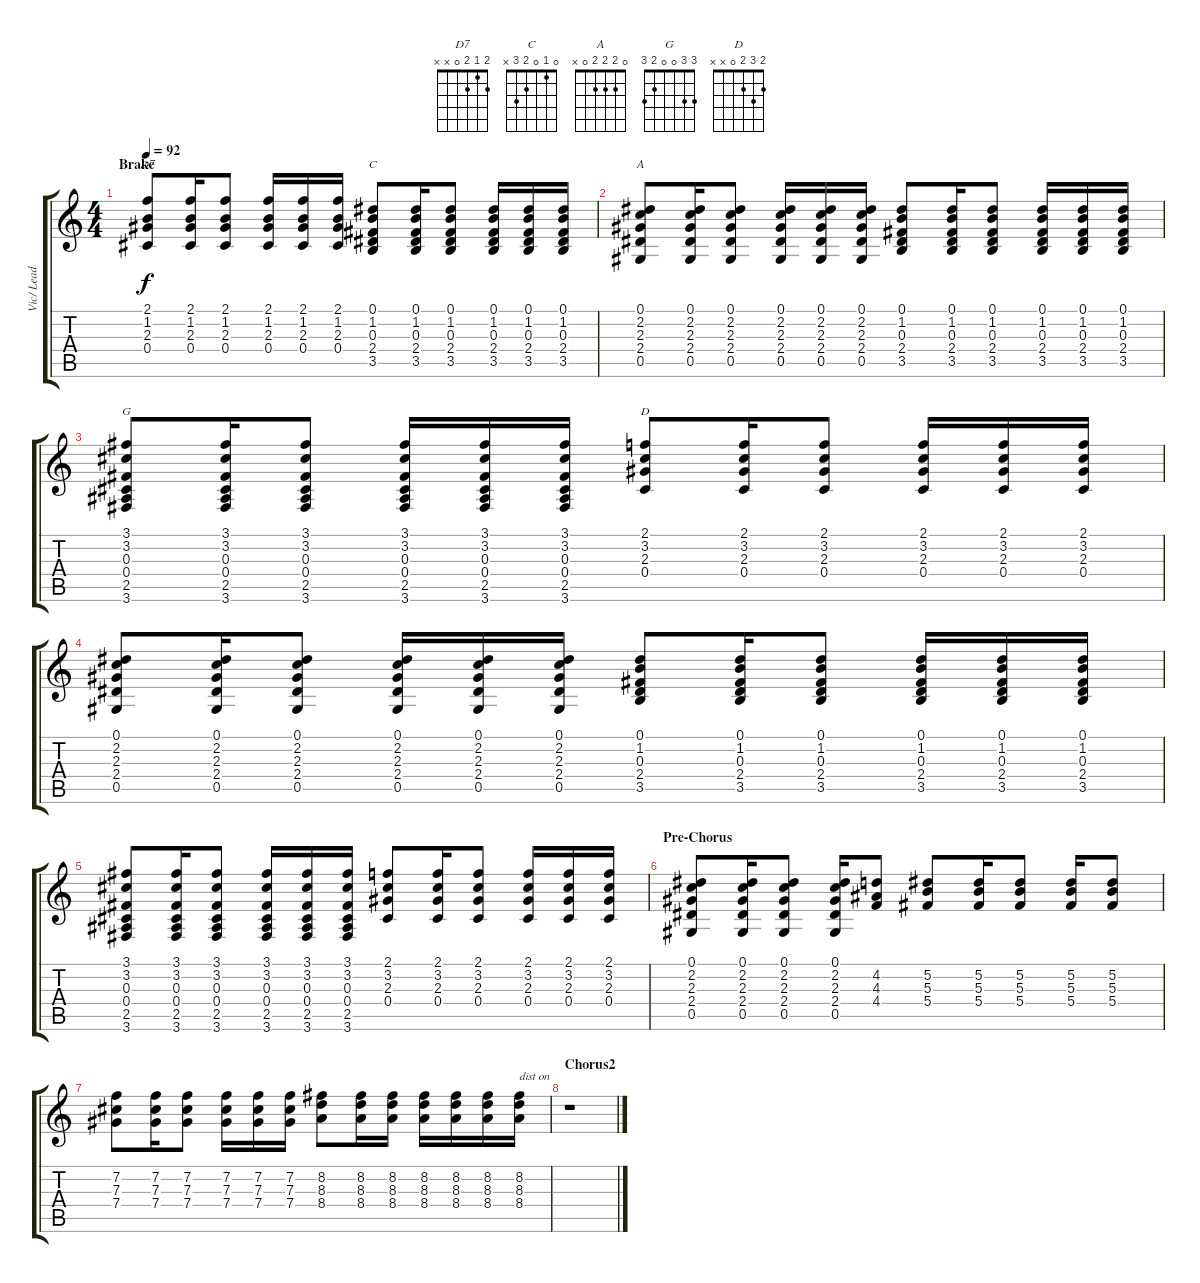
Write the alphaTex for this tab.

\track ("Vic/ Lead" "Vic/ Lead") {instrument acousticguitarsteel}
\staff {score tabs}
\tuning (Eb4 Bb3 Gb3 Db3 Ab2 Eb2) {hide}
\chord ("D7" 2 1 2 0 x x)
\chord ("C" 0 1 0 2 3 x)
\chord ("A" 0 2 2 2 0 x)
\chord ("G" 3 3 0 0 2 3)
\chord ("D" 2 3 2 0 x x)
\ts (4 4)
\section ("" "Brake")
\tempo 92
\clef g2
\ks c
(2.1 1.2 2.3 0.4).8{ch "D7" dy f} (2.1 1.2 2.3 0.4).16 (2.1 1.2 2.3 0.4).8 (2.1 1.2 2.3 0.4).16 (2.1 1.2 2.3 0.4).16 (2.1 1.2 2.3 0.4).16 (0.1 1.2 0.3 2.4 3.5).8{ch "C"} (0.1 1.2 0.3 2.4 3.5).16 (0.1 1.2 0.3 2.4 3.5).8 (0.1 1.2 0.3 2.4 3.5).16 (0.1 1.2 0.3 2.4 3.5).16 (0.1 1.2 0.3 2.4 3.5).16 |
(0.1 2.2 2.3 2.4 0.5).8{ch "A"} (0.1 2.2 2.3 2.4 0.5).16 (0.1 2.2 2.3 2.4 0.5).8 (0.1 2.2 2.3 2.4 0.5).16 (0.1 2.2 2.3 2.4 0.5).16 (0.1 2.2 2.3 2.4 0.5).16 (0.1 1.2 0.3 2.4 3.5).8 (0.1 1.2 0.3 2.4 3.5).16 (0.1 1.2 0.3 2.4 3.5).8 (0.1 1.2 0.3 2.4 3.5).16 (0.1 1.2 0.3 2.4 3.5).16 (0.1 1.2 0.3 2.4 3.5).16 |
(3.1 3.2 0.3 0.4 2.5 3.6).8{ch "G"} (3.1 3.2 0.3 0.4 2.5 3.6).16 (3.1 3.2 0.3 0.4 2.5 3.6).8 (3.1 3.2 0.3 0.4 2.5 3.6).16 (3.1 3.2 0.3 0.4 2.5 3.6).16 (3.1 3.2 0.3 0.4 2.5 3.6).16 (2.1 3.2 2.3 0.4).8{ch "D"} (2.1 3.2 2.3 0.4).16 (2.1 3.2 2.3 0.4).8 (2.1 3.2 2.3 0.4).16 (2.1 3.2 2.3 0.4).16 (2.1 3.2 2.3 0.4).16 |
(0.1 2.2 2.3 2.4 0.5).8 (0.1 2.2 2.3 2.4 0.5).16 (0.1 2.2 2.3 2.4 0.5).8 (0.1 2.2 2.3 2.4 0.5).16 (0.1 2.2 2.3 2.4 0.5).16 (0.1 2.2 2.3 2.4 0.5).16 (0.1 1.2 0.3 2.4 3.5).8 (0.1 1.2 0.3 2.4 3.5).16 (0.1 1.2 0.3 2.4 3.5).8 (0.1 1.2 0.3 2.4 3.5).16 (0.1 1.2 0.3 2.4 3.5).16 (0.1 1.2 0.3 2.4 3.5).16 |
(3.1 3.2 0.3 0.4 2.5 3.6).8 (3.1 3.2 0.3 0.4 2.5 3.6).16 (3.1 3.2 0.3 0.4 2.5 3.6).8 (3.1 3.2 0.3 0.4 2.5 3.6).16 (3.1 3.2 0.3 0.4 2.5 3.6).16 (3.1 3.2 0.3 0.4 2.5 3.6).16 (2.1 3.2 2.3 0.4).8 (2.1 3.2 2.3 0.4).16 (2.1 3.2 2.3 0.4).8 (2.1 3.2 2.3 0.4).16 (2.1 3.2 2.3 0.4).16 (2.1 3.2 2.3 0.4).16 |
\section ("" "Pre-Chorus")
(0.1 2.2 2.3 2.4 0.5).8 (0.1 2.2 2.3 2.4 0.5).16 (0.1 2.2 2.3 2.4 0.5).8 (0.1 2.2 2.3 2.4 0.5).16 (4.2 4.3 4.4).8 (5.2 5.3 5.4).8 (5.2 5.3 5.4).16 (5.2 5.3 5.4).8 (5.2 5.3 5.4).16 (5.2 5.3 5.4).8 |
(7.2 7.3 7.4).8 (7.2 7.3 7.4).16 (7.2 7.3 7.4).8 (7.2 7.3 7.4).16 (7.2 7.3 7.4).16 (7.2 7.3 7.4).16 (8.2 8.3 8.4).8 (8.2 8.3 8.4).16 (8.2 8.3 8.4).16 (8.2 8.3 8.4).16 (8.2 8.3 8.4).16 (8.2 8.3 8.4).16 (8.2 8.3 8.4).16{txt "dist on" volume 10 instrument distortionguitar} |
\section ("" "Chorus2")
r.1
